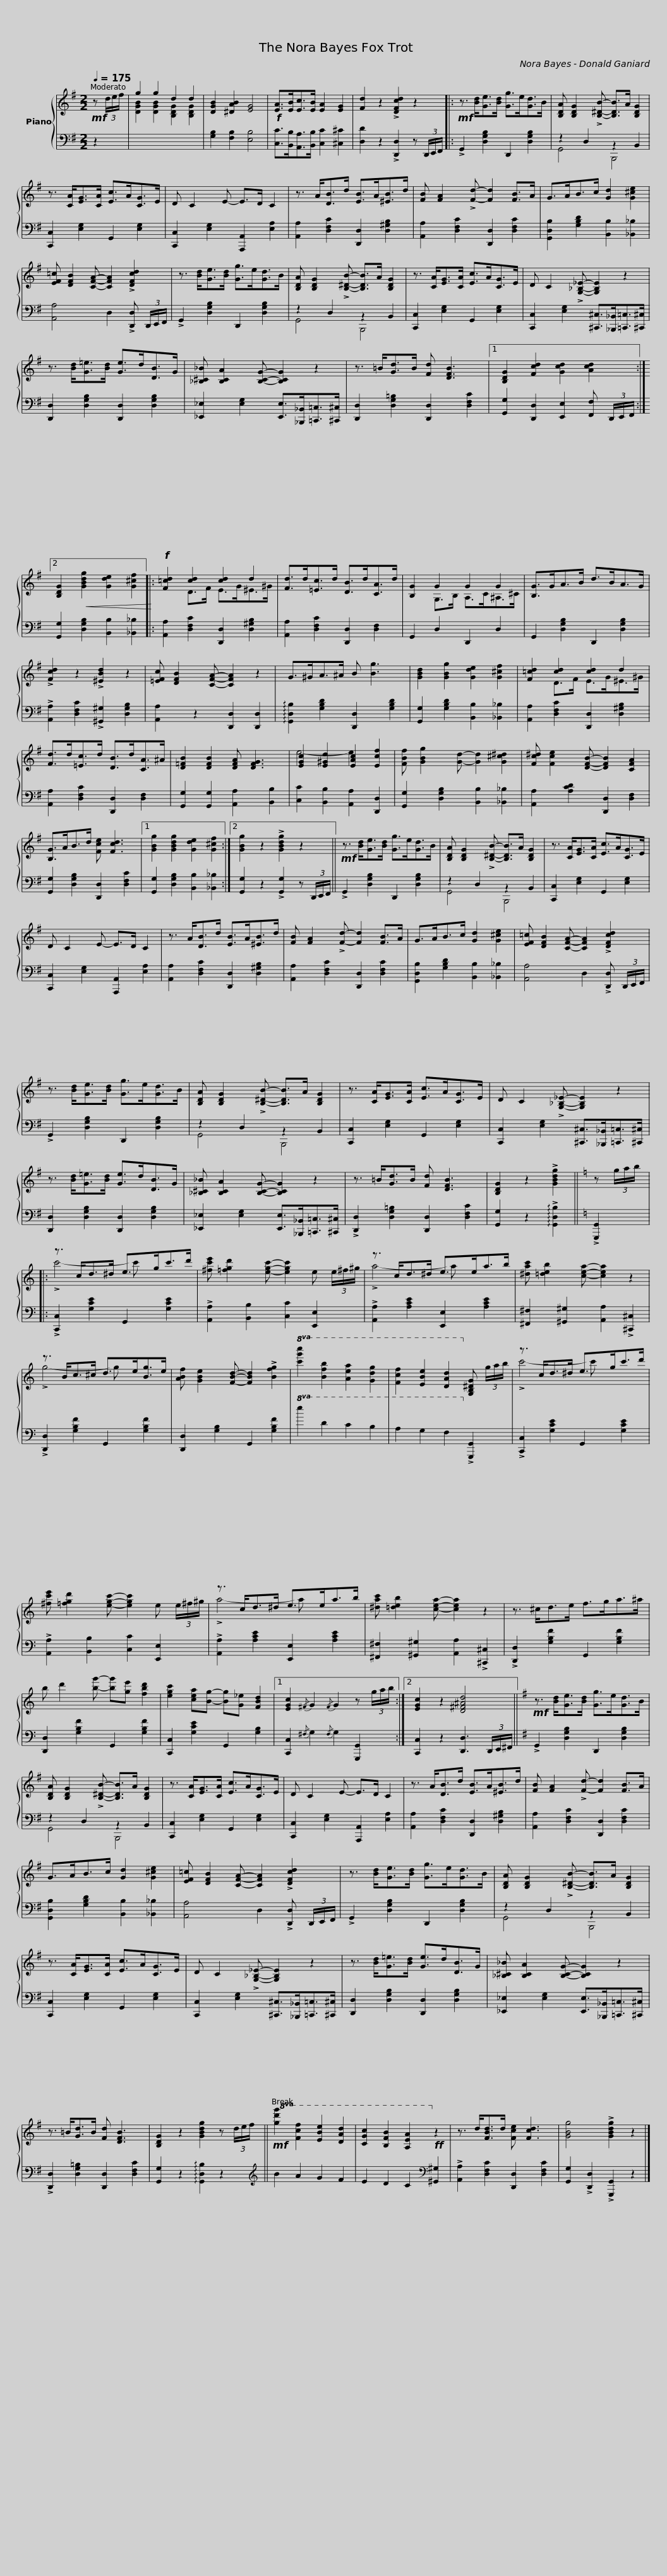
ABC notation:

X:1
%%score { ( 1 3 ) | ( 2 4 ) }
L:1/8
Q:1/4=175
M:2/2
I:linebreak $
K:G
V:1 treble
V:3 treble
V:2 bass
V:4 bass
V:1
!mf! z (3d/e/f/ | g2 g2 d2 d2 | [DGB]2 [^DAB]2 [EG]4 |!f! [EA]>[EB][Ec]>[EB] [EA]2 [EG]2 | [Fd]2 z2 !>![DFcd]2 z2 |:$ %5
!mf! z3/2 [Bd]<[Ge][Bd]/ [Gg]>e[Gd]>B | [B,DA] [B,DG]2 !>![B,^DB]- [B,DB]>A [B,DG]2 | z3/2 [CA]<[EG][CA]/ [Ec]>A[CG]>E | D C2 E- E>D C2 |$ z3/2 A<[DB]d/ [EB]>A[^EB]>d | %10
 [FB] [FA]2 !>![Fd]- [Fd]2 [FB]>A | G>AB>c [Gd]2 [G^ce]2 | [EF=c] [DFB]2 [CFA]- [CFA]2 !>![DFcd]2 |$ z3/2 [Bd]<[Ge][Bd]/ [Gg]>e[Gd]>B | [B,DA] [B,DG]2 !>![B,^DB]- [B,DB]>A [B,DG]2 | %15
 z3/2 [CA]<[EG][CA]/ [Ec]>A[CG]>E | D C2 !>![G,_B,_E]- [G,B,E]2 z2 |$ z3/2 [Bd]<[G=e][Bd]/ [Ge]>d[DB]>G | [_B,^C_B] [B,CA]2 [B,CG]- [B,CG]2 z2 | z3/2 =B<[Gd]B/ [Fd] [DFB]3 |1 %20
 [B,DG]2 [Fcd]2 [Gcd]2 [Acd]2 :|2 [B,DG]2!<(! [GBdg]2 [Gde]2 [G^cf]2!<)! |:$!f! [F=cd]2 [cd]2 [cd]2 d2 | [Fd]>d[=Ec]>d [DB]>d[CA]>d | [B,G]2 G2 G2 G2 | %25
 [B,G]>GA>B d>BA>G |$ !>![Fcd]2 z2 !>![^EBd]2 z2 | [=EFc] [DFB]2 [CFA]- [CFA]2 z2 | G>^GA>^A B [Bg]3 | [GBd]2 [GBg]2 [Gde]2 [G^cf]2 |$ %30
 [F=cd]2 [cd]2 [cd]2 d2 | [Fd]>d[=Ec]>d [DB]>d[CA]>^A | [D=FB]2 [DFB]2 [DFA] [DFG]3 | [EGc]2 [E^Gd]2 [EAc]2 [Ecf]2 |$ [FBf] [GBg]2 [Gd]- [Gd]2 [G^c^d]2 | %35
 [Fc^d] [Fce]2 [DFB]- [DFB]2 [CFA]2 | [B,G]>AB>d [Fce] [Fcd]3 |1 [GBg]2 [GBdg]2 [Gde]2 [G^cf]2 :|2 [GBg]2 z2 !>![GBdg]2 z2 ||$!mf! z3/2 [Bd]<[Ge][Bd]/ [Gg]>e[Gd]>B | %40
 [B,DA] [B,DG]2 !>![B,^DB]- [B,DB]>A [B,DG]2 | z3/2 [CA]<[EG][CA]/ [Ec]>A[CG]>E | D C2 E- E>D C2 |$ z3/2 A<[DB]d/ [EB]>A[^EB]>d | [FB] [FA]2 !>![Fd]- [Fd]2 [FB]>A | %45
 G>AB>c [Gd]2 [G^ce]2 | [EF=c] [DFB]2 [CFA]- [CFA]2 !>![DFcd]2 |$ z3/2 [Bd]<[Ge][Bd]/ [Gg]>e[Gd]>B | [B,DA] [B,DG]2 !>![B,^DB]- [B,DB]>A [B,DG]2 | z3/2 [CA]<[EG][CA]/ [Ec]>A[CG]>E | %50
 D C2 !>![G,_B,_E]- [G,B,E]2 z2 |$ z3/2 [Bd]<[G=e][Bd]/ [Ge]>d[DB]>G | [_B,^C_B] [B,CA]2 [B,CG]- [B,CG]2 z2 | z3/2 =B<[Gd]B/ [Fd] [DFB]3 | [B,DG]2 z2 !>![GBdg]2 ||$ %55
[K:C] z (3g/a/b/ |: z3/2 c<d^d/ e>gc'>d' | [^fc'e'] [=fgd']2 [egc']- [egc']2 e (3e/^f/^g/ | z3/2 c<d^d/ e>ea>b |$ [^dac'] [=deb]2 [cea]- [cea]2 z2 | %60
 z3/2 B<c^c/ d>e[Bg]>e | [ABf] [GBe]2 [FBd]- [FBd]2 !>![Bfg]2 |!8va(! [c'g'c'']2 [bf'b']2 [ae'a']2 [gd'g']2 | [fc'f']2 [ebe']2 [dad']2!8va)! [GB^dg] (3g/a/b/ |$ z3/2 c<d^d/ e>gc'>d' | %65
 [^fc'e'] [=fgd']2 [egc']- [egc']2 e (3e/^f/^g/ | z3/2 c<d^d/ e>ea>b | [^dac'] [=deb]2 [cea]- [cea]2 z2 |$ z3/2 ^c<de/ f>ga>^a | b d'2 [bg']- [bg'][ge'] [fbd']2 | %70
 [egc']2 [cea][Bg]- [Bg][G_e] [FBd]2 |1 [EGc]2{/^F} G2{/F} G2 z (3g/a/b/ :|2 [EGc]2 z2 [D^F^Ad]4 ||$[K:G]!mf! z3/2 [Bd]<[Ge][Bd]/ [Gg]>e[Gd]>B | [B,DA] [B,DG]2 !>![B,^DB]- [B,DB]>A [B,DG]2 | %75
 z3/2 [CA]<[EG][CA]/ [Ec]>A[CG]>E | D C2 E- E>D C2 |$ z3/2 A<[DB]d/ [EB]>A[^EB]>d | [FB] [FA]2 !>![Fd]- [Fd]2 [FB]>A | G>AB>c [Gd]2 [G^ce]2 | %80
 [EF=c] [DFB]2 [CFA]- [CFA]2 !>![DFcd]2 |$ z3/2 [Bd]<[Ge][Bd]/ [Gg]>e[Gd]>B | [B,DA] [B,DG]2 !>![B,^DB]- [B,DB]>A [B,DG]2 | z3/2 [CA]<[EG][CA]/ [Ec]>A[CG]>E | D C2 !>![G,_B,_E]- [G,B,E]2 z2 |$ %85
 z3/2 [Bd]<[G=e][Bd]/ [Ge]>d[DB]>G | [_B,^C_B] [B,CA]2 [B,CG]- [B,CG]2 z2 | z3/2 =B<[Gd]B/ [Fd] [DFB]3 | [B,DG]2 z2 [GBdg]2 z (3d/e/f/ ||$!mf!!8va(! [gd'g']2 [fc'f']2 [ebe']2 [dad']2 | %90
 [cgc']2 [Bfb]2 [Aea]2!8va)!!ff! z2 | z3/2 d<[FBd]d/ [Fce] [Fcd]3 | [GBg]4 !>![GBdg]2 z2 |] %93
V:2
 z2 | x8 | [G,B,]2 [F,B,]2 [E,B,]4 | [C,C]>[B,,B,][A,,A,]>[B,,B,] [C,C]2 [^C,^C]2 | [D,D]2 z2 !>![D,,D,]2 z (3D,,/E,,/F,,/ |:$ %5
 !>!G,,2 [D,G,B,]2 D,,2 [D,G,B,]2 | z2 D,2 z2 B,,2 | [C,,C,]2 [E,G,]2 G,,2 [E,G,]2 | [C,,C,]2 [E,G,]2 [A,,,A,,]2 [E,A,]2 |$ [A,,A,]2 [D,F,C]2 [D,,D,]2 [D,^G,B,]2 | %10
 [A,,A,]2 [D,F,C]2 [D,,D,]2 [D,F,C]2 | [G,,D,B,]2 [G,B,D]2 [B,,B,]2 [_B,,_B,]2 | [A,,A,]4 D,2 !>![D,,D,] (3D,,/E,,/F,,/ |$ !>!G,,2 [D,G,B,]2 D,,2 [D,G,B,]2 | z2 D,2 z2 B,,2 | %15
 [C,,C,]2 [E,G,]2 G,,2 [E,G,]2 | [C,,C,]2 [E,G,]2 [^C,,^C,]>[_B,,,_B,,][=C,,=C,]>[^C,,^C,] |$ [D,,D,]2 [D,G,B,]2 [D,,D,]2 [D,G,B,]2 | [_E,,_E,]2 [E,G,]2 [E,,E,]>[_B,,,_B,,][=C,,=C,]>[^C,,^C,] | [D,,D,]2 [D,G,=B,]2 [D,,D,]2 [D,F,C]2 |1 %20
 [G,,G,]2 [D,,D,]2 [E,,E,]2 [F,,F,] (3D,,/E,,/F,,/ :|2 [G,,G,]2 [D,G,B,]2 [B,,B,]2 [_B,,_B,]2 |:$ [A,,A,]2 [D,F,C]2 [D,,D,]2 [D,^G,B,]2 | [A,,A,]2 [D,F,C]2 [D,,D,]2 [D,F,]2 | G,,2 D,2 D,,2 D,2 | %25
 G,,2 [D,G,B,]2 D,,2 [D,G,B,]2 |$ !>![A,,A,]2 [D,F,C]2 !>![^G,,^G,]2 [D,G,B,]2 | [A,,A,]2 z2 [D,,D,]2 [D,,D,]2 | !arpeggio![G,,D,B,]2 [G,B,D]2 [D,,D,]2 [G,B,D]2 | [G,,G,]2 [G,B,D]2 [B,,B,]2 [_B,,_B,]2 |$ %30
 [A,,A,]2 [D,F,C]2 [D,,D,]2 [D,^G,B,]2 | [A,,A,]2 [D,F,C]2 [D,,D,]2 [D,F,]2 | [G,,G,]2 [G,,G,]2 [A,,A,]2 [B,,B,]2 | [C,C]2 [B,,B,]2 [A,,A,]2 [D,,D,]2 |$ [G,,G,]2 [D,G,B,]2 [B,,B,]2 [_B,,_B,]2 | %35
 [A,,A,]2 [A,CD]2 [D,,D,]2 [D,F,]2 | [G,,G,]2 [D,G,B,]2 [D,,D,]2 [D,F,C]2 |1 [G,,G,]2 [D,G,B,]2 [B,,B,]2 [_B,,_B,]2 :|2 [G,,G,]2 z2 !>![G,,G,]2 z (3D,,/E,,/F,,/ ||$ !>!G,,2 [D,G,B,]2 D,,2 [D,G,B,]2 | %40
 z2 D,2 z2 B,,2 | [C,,C,]2 [E,G,]2 G,,2 [E,G,]2 | [C,,C,]2 [E,G,]2 [A,,,A,,]2 [E,A,]2 |$ [A,,A,]2 [D,F,C]2 [D,,D,]2 [D,^G,B,]2 | [A,,A,]2 [D,F,C]2 [D,,D,]2 [D,F,C]2 | %45
 [G,,D,B,]2 [G,B,D]2 [B,,B,]2 [_B,,_B,]2 | [A,,A,]4 D,2 !>![D,,D,] (3D,,/E,,/F,,/ |$ !>!G,,2 [D,G,B,]2 D,,2 [D,G,B,]2 | z2 D,2 z2 B,,2 | [C,,C,]2 [E,G,]2 G,,2 [E,G,]2 | %50
 [C,,C,]2 [E,G,]2 [^C,,^C,]>[_B,,,_B,,][=C,,=C,]>[^C,,^C,] |$ [D,,D,]2 [D,G,B,]2 [D,,D,]2 [D,G,B,]2 | [_E,,_E,]2 [E,G,]2 [E,,E,]>[_B,,,_B,,][=C,,=C,]>[^C,,^C,] | !>![D,,D,]2 [D,G,=B,]2 [D,,D,]2 [D,F,C]2 | [G,,G,]2 z2 !arpeggio!!>![G,,D,B,]2 ||$ %55
[K:C] !>![G,,,G,,]2 |: !>![C,,C,]2 [G,CE]2 G,,2 [G,CE]2 | !>![A,,A,]2 [B,,B,]2 [C,C]2 [E,,E,]2 | !>![A,,A,]2 [A,CE]2 [E,,E,]2 [A,CE]2 |$ [^F,,^F,]2 [^G,,^G,]2 [A,,A,]2 !>![^C,,^C,]2 | %60
 !>![D,,D,]2 [G,B,F]2 G,,2 [G,B,F]2 | [D,,D,]2 [G,B,]2 G,,2 [G,B,F]2 |!8va(! e2 d2 c2 B2 | A2 G2 F2!8va)! !>![G,,G,]2 |$ !>![C,,C,]2 [G,CE]2 G,,2 [G,CE]2 | %65
 !>![A,,A,]2 [B,,B,]2 [C,C]2 [E,,E,]2 | !>![A,,A,]2 [A,CE]2 [E,,E,]2 [A,CE]2 | [^F,,^F,]2 [^G,,^G,]2 [A,,A,]2 !>![^C,,^C,]2 |$ !>![D,,D,]2 [G,B,F]2 G,,2 [G,B,F]2 | [D,,D,]2 [G,B,F]2 G,,2 [G,B,F]2 | %70
 [C,,C,]2 [G,CE]2 G,,2 [G,B,]2 |1 [C,,C,]2{/^F,} G,2{/F,} G,2 [G,,,G,,]2 :|2 [C,,C,]2 z2 [D,,D,]3 (3D,,/E,,/^F,,/ ||$[K:G] !>!G,,2 [D,G,B,]2 D,,2 [D,G,B,]2 | z2 D,2 z2 B,,2 | %75
 [C,,C,]2 [E,G,]2 G,,2 [E,G,]2 | [C,,C,]2 [E,G,]2 [A,,,A,,]2 [E,A,]2 |$ [A,,A,]2 [D,F,C]2 [D,,D,]2 [D,^G,B,]2 | [A,,A,]2 [D,F,C]2 [D,,D,]2 [D,F,C]2 | [G,,D,B,]2 [G,B,D]2 [B,,B,]2 [_B,,_B,]2 | %80
 [A,,A,]4 D,2 !>![D,,D,] (3D,,/E,,/F,,/ |$ !>!G,,2 [D,G,B,]2 D,,2 [D,G,B,]2 | z2 D,2 z2 B,,2 | [C,,C,]2 [E,G,]2 G,,2 [E,G,]2 | [C,,C,]2 [E,G,]2 [^C,,^C,]>[_B,,,_B,,][=C,,=C,]>[^C,,^C,] |$ %85
 [D,,D,]2 [D,G,B,]2 [D,,D,]2 [D,G,B,]2 | [_E,,_E,]2 [E,G,]2 [E,,E,]>[_B,,,_B,,][=C,,=C,]>[^C,,^C,] | !>![D,,D,]2 [D,G,=B,]2 [D,,D,]2 [D,F,C]2 | [G,,G,]2 z2 !arpeggio![G,,D,B,]2 z2 ||$[K:treble] B2 A2 G2 F2 | %90
 E2 D2 C2[K:bass] [^G,,^G,]2 | !>![A,,A,]2 [D,F,C]2 [D,,D,]2 [D,F,C]2 | [G,,G,]2 !>![D,,D,]2 !>![G,,,G,,]2 z2 |] %93
V:3
 x2 | [DGB]2 [DGB]2 [B,DG]2 [B,DG]2 | x8 | x8 | x8 |:$ %5
 x8 | x8 | x8 | x8 |$ x8 | %10
 x8 | x8 | x8 |$ x8 | x8 | %15
 x8 | x8 |$ x8 | x8 | x8 |1 %20
 x8 :|2 x8 |:$ x2 D>F E>G^E>^G | x8 | x2 G,>B, A,>C^A,>^C | %25
 x8 |$ x8 | x8 | x8 | x8 |$ %30
 x2 D>F E>G^E>^G | x8 | x8 | e4- e2 x2 |$ x8 | %35
 x8 | x8 |1 x8 :|2 x8 ||$ x8 | %40
 x8 | x8 | x8 |$ x8 | x8 | %45
 x8 | x8 |$ x8 | x8 | x8 | %50
 x8 |$ x8 | x8 | x8 | x6 ||$ %55
[K:C] x2 |: !>!c'4- c' x3 | x8 | !>!a4- a x3 |$ x8 | %60
 !>!g4- g x3 | x8 |!8va(! x8 | x6!8va)! x2 |$ !>!c'4- c' x3 | %65
 x8 | !>!a4- a x3 | x8 |$ x8 | x8 | %70
 x8 |1 x8 :|2 x8 ||$[K:G] x8 | x8 | %75
 x8 | x8 |$ x8 | x8 | x8 | %80
 x8 |$ x8 | x8 | x8 | x8 |$ %85
 x8 | x8 | x8 | x8 ||$!8va(! x8 | %90
 x6!8va)! x2 | x8 | x8 |] %93
V:4
 x2 | x8 | x8 | x8 | x8 |:$ %5
 x8 | G,,4 B,,,4 | x8 | x8 |$ x8 | %10
 x8 | x8 | x8 |$ x8 | G,,4 B,,,4 | %15
 x8 | x8 |$ x8 | x8 | x8 |1 %20
 x8 :|2 x8 |:$ x8 | x8 | x8 | %25
 x8 |$ x8 | x8 | x8 | x8 |$ %30
 x8 | x8 | x8 | x8 |$ x8 | %35
 x8 | x8 |1 x8 :|2 x8 ||$ x8 | %40
 G,,4 B,,,4 | x8 | x8 |$ x8 | x8 | %45
 x8 | x8 |$ x8 | G,,4 B,,,4 | x8 | %50
 x8 |$ x8 | x8 | x8 | x6 ||$ %55
[K:C] x2 |: x8 | x8 | x8 |$ x8 | %60
 x8 | x8 |!8va(! x8 | x6!8va)! x2 |$ x8 | %65
 x8 | x8 | x8 |$ x8 | x8 | %70
 x8 |1 x8 :|2 x8 ||$[K:G] x8 | G,,4 B,,,4 | %75
 x8 | x8 |$ x8 | x8 | x8 | %80
 x8 |$ x8 | G,,4 B,,,4 | x8 | x8 |$ %85
 x8 | x8 | x8 | x8 ||$[K:treble] x8 | %90
 x6[K:bass] x2 | x8 | x8 |] %93
